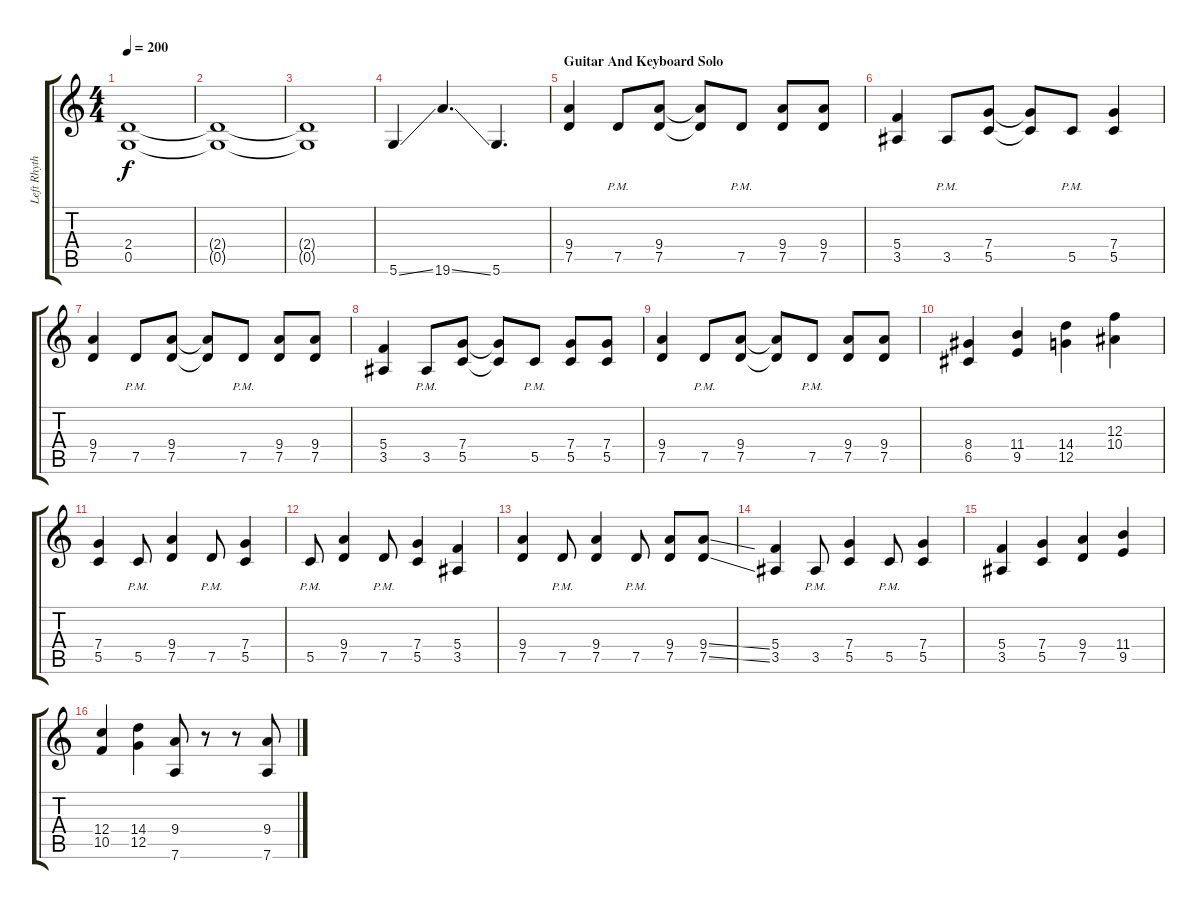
\track ("Left Rhythm Gtr" "Left Rhyth") {instrument overdrivenguitar}
\staff {score tabs}
\tuning (D4 A3 F3 C3 G2 D2) {hide}
\ts (4 4)
\tempo 200
\clef g2
\ks c
(2.4{t} 0.5{t}).1{dy f} |
(2.4{t} 0.5{t}).1 |
(2.4{t} 0.5{t}).1 |
5.6{ss}.4 19.6{ss}.4{d} 5.6.4{d} |
\section ("" "Guitar And Keyboard Solo")
(9.4 7.5).4 7.5{pm}.8 (9.4 7.5).8 (9.4{t} 7.5{t}).8 7.5{pm}.8 (9.4 7.5).8 (9.4 7.5).8 |
(5.4 3.5).4 3.5{pm}.8 (7.4 5.5).8 (7.4{t} 5.5{t}).8 5.5{pm}.8 (7.4 5.5).4 |
(9.4 7.5).4 7.5{pm}.8 (9.4 7.5).8 (9.4{t} 7.5{t}).8 7.5{pm}.8 (9.4 7.5).8 (9.4 7.5).8 |
(5.4 3.5).4 3.5{pm}.8 (7.4 5.5).8 (7.4{t} 5.5{t}).8 5.5{pm}.8 (7.4 5.5).8 (7.4 5.5).8 |
(9.4 7.5).4 7.5{pm}.8 (9.4 7.5).8 (9.4{t} 7.5{t}).8 7.5{pm}.8 (9.4 7.5).8 (9.4 7.5).8 |
(8.4 6.5).4 (11.4 9.5).4 (14.4 12.5).4 (12.3 10.4).4 |
(7.4 5.5).4 5.5{pm}.8 (9.4 7.5).4 7.5{pm}.8 (7.4 5.5).4 |
5.5{pm}.8 (9.4 7.5).4 7.5{pm}.8 (7.4 5.5).4 (5.4 3.5).4 |
(9.4 7.5).4 7.5{pm}.8 (9.4 7.5).4 7.5{pm}.8 (9.4 7.5).8 (9.4{ss} 7.5{ss}).8 |
(5.4 3.5).4 3.5{pm}.8 (7.4 5.5).4 5.5{pm}.8 (7.4 5.5).4 |
(5.4 3.5).4 (7.4 5.5).4 (9.4 7.5).4 (11.4 9.5).4 |
(12.4 10.5).4 (14.4 12.5).4 (9.4 7.6).8 r.8 r.8 (9.4 7.6).8
